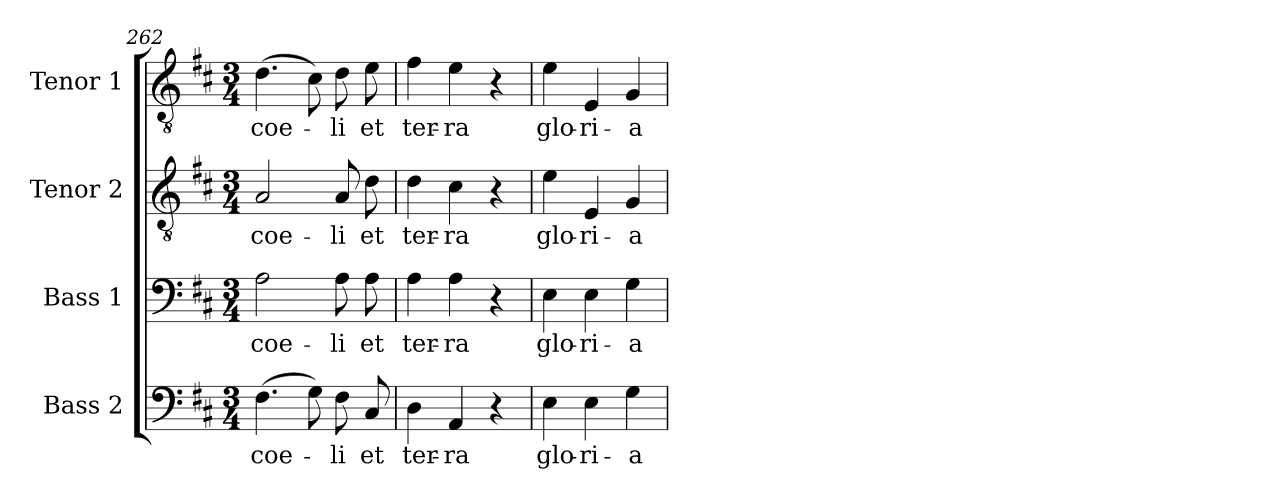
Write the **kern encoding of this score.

**kern	**text	**kern	**text	**kern	**text	**kern	**text
*part4	*part4	*part3	*part3	*part2	*part2	*part1	*part1
*staff4	*staff4	*staff3	*staff3	*staff2	*staff2	*staff1	*staff1
*I"Bass 2	*	*I"Bass 1	*	*I"Tenor 2	*	*I"Tenor 1	*
*I'B. 2	*	*I'B. 1	*	*I'T. 2	*	*I'T. 1	*
*clefF4	*	*clefF4	*	*clefGv2	*	*clefGv2	*
*k[f#c#]	*	*k[f#c#]	*	*k[f#c#]	*	*k[f#c#]	*
*D:	*	*D:	*	*D:	*	*D:	*
*M3/4	*	*M3/4	*	*M3/4	*	*M3/4	*
=262	=262	=262	=262	=262	=262	=262	=262
!	!LO:LY:b	!	!LO:LY:b	!	!LO:LY:b	!	!LO:LY:b
(>4.F#\	coe-	2A\	coe-	2A/	coe-	(>4.d\	coe-
8G\)	.	.	.	.	.	8c#\)	.
!	!LO:LY:b	!	!LO:LY:b	!	!LO:LY:b	!	!LO:LY:b
8F#\	-li	8A\	-li	8A/	-li	8d\	-li
!	!LO:LY:b	!	!LO:LY:b	!	!LO:LY:b	!	!LO:LY:b
8C#/	et	8A\	et	8d\	et	8e\	et
=263	=263	=263	=263	=263	=263	=263	=263
!	!LO:LY:b	!	!LO:LY:b	!	!LO:LY:b	!	!LO:LY:b
4D\	ter-	4A\	ter-	4d\	ter-	4f#\	ter-
!	!LO:LY:b	!	!LO:LY:b	!	!LO:LY:b	!	!LO:LY:b
4AA/	-ra	4A\	-ra	4c#\	-ra	4e\	-ra
4r	.	4r	.	4r	.	4r	.
=264	=264	=264	=264	=264	=264	=264	=264
!	!LO:LY:b	!	!LO:LY:b	!	!LO:LY:b	!	!LO:LY:b
4E\	glo-	4E\	glo-	4e\	glo-	4e\	glo-
!	!LO:LY:b	!	!LO:LY:b	!	!LO:LY:b	!	!LO:LY:b
4E\	-ri-	4E\	-ri-	4E/	-ri-	4E/	-ri-
!	!LO:LY:b	!	!LO:LY:b	!	!LO:LY:b	!	!LO:LY:b
4G\	-a	4G\	-a	4G/	-a	4G/	-a
=	=	=	=	=	=	=	=
*-	*-	*-	*-	*-	*-	*-	*-
